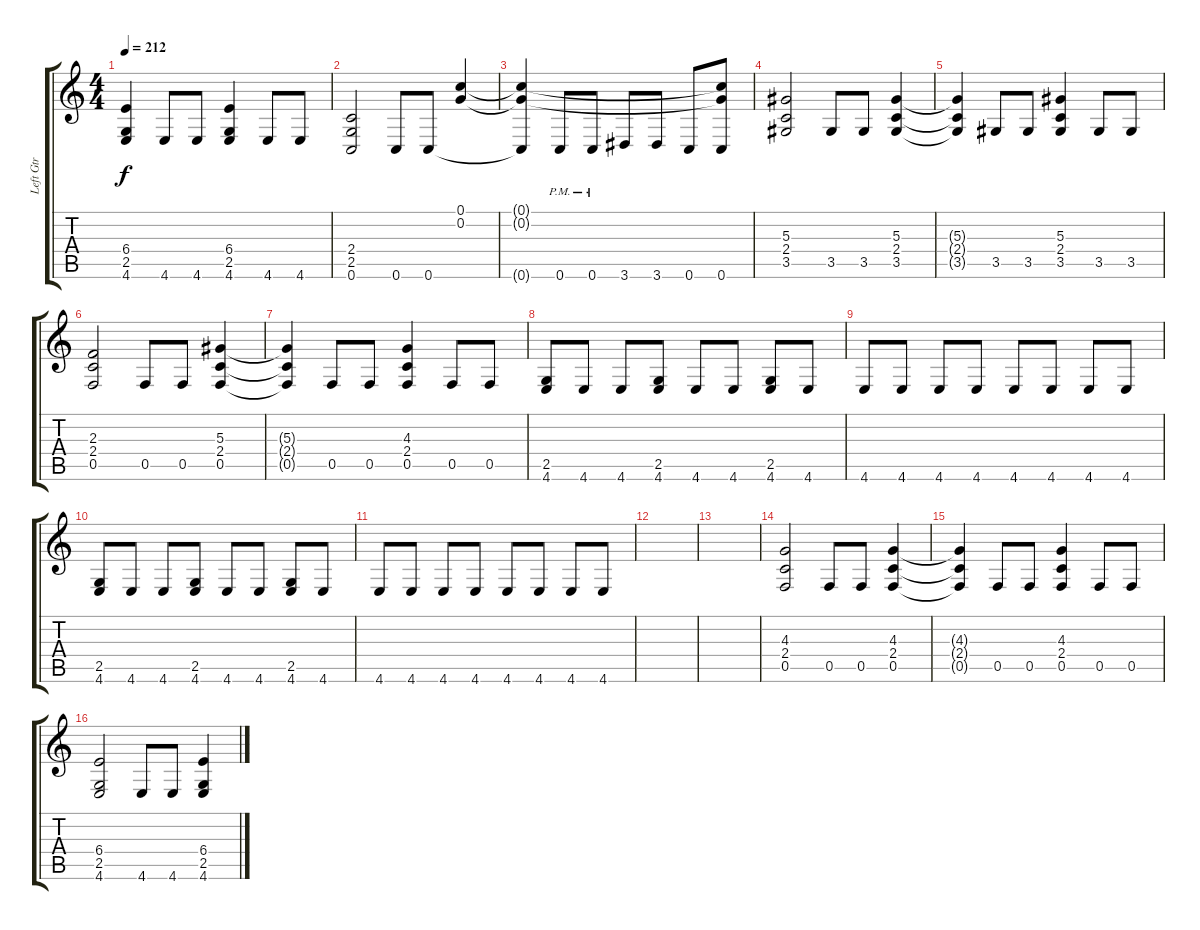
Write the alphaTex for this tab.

\track ("Left Gtr" "Left Gtr") {instrument distortionguitar}
\staff {score tabs}
\tuning (C4 G3 Eb3 Bb2 F2 C2) {hide}
\ts (4 4)
\tempo 212
\clef g2
\ks c
(6.4{t} 2.5{t} 4.6{t}).4{dy f} 4.6.8 4.6.8 (6.4 2.5 4.6).4 4.6.8 4.6.8 |
(2.4 2.5 0.6).2 0.6.8 0.6.8 (0.1 0.2).4 |
(0.1{t} 0.2{t} 0.6{t}).4 0.6{pm}.8 0.6{pm}.8 3.6.8 3.6.8 0.6.8 (0.1{t} 0.2{t} 0.6).8 |
(5.3 2.4 3.5).2 3.5.8 3.5.8 (5.3 2.4 3.5).4 |
(5.3{t} 2.4{t} 3.5{t}).4 3.5.8 3.5.8 (5.3 2.4 3.5).4 3.5.8 3.5.8 |
(2.3 2.4 0.5).2 0.5.8 0.5.8 (5.3 2.4 0.5).4 |
(5.3{t} 2.4{t} 0.5{t}).4 0.5.8 0.5.8 (4.3 2.4 0.5).4 0.5.8 0.5.8 |
(2.5 4.6).8 4.6.8 4.6.8 (2.5 4.6).8 4.6.8 4.6.8 (2.5 4.6).8 4.6.8 |
4.6.8 4.6.8 4.6.8 4.6.8 4.6.8 4.6.8 4.6.8 4.6.8 |
(2.5 4.6).8 4.6.8 4.6.8 (2.5 4.6).8 4.6.8 4.6.8 (2.5 4.6).8 4.6.8 |
4.6.8 4.6.8 4.6.8 4.6.8 4.6.8 4.6.8 4.6.8 4.6.8 |
|
|
(4.3 2.4 0.5).2 0.5.8 0.5.8 (4.3 2.4 0.5).4 |
(4.3{t} 2.4{t} 0.5{t}).4 0.5.8 0.5.8 (4.3 2.4 0.5).4 0.5.8 0.5.8 |
(6.4 2.5 4.6).2 4.6.8 4.6.8 (6.4 2.5 4.6).4
